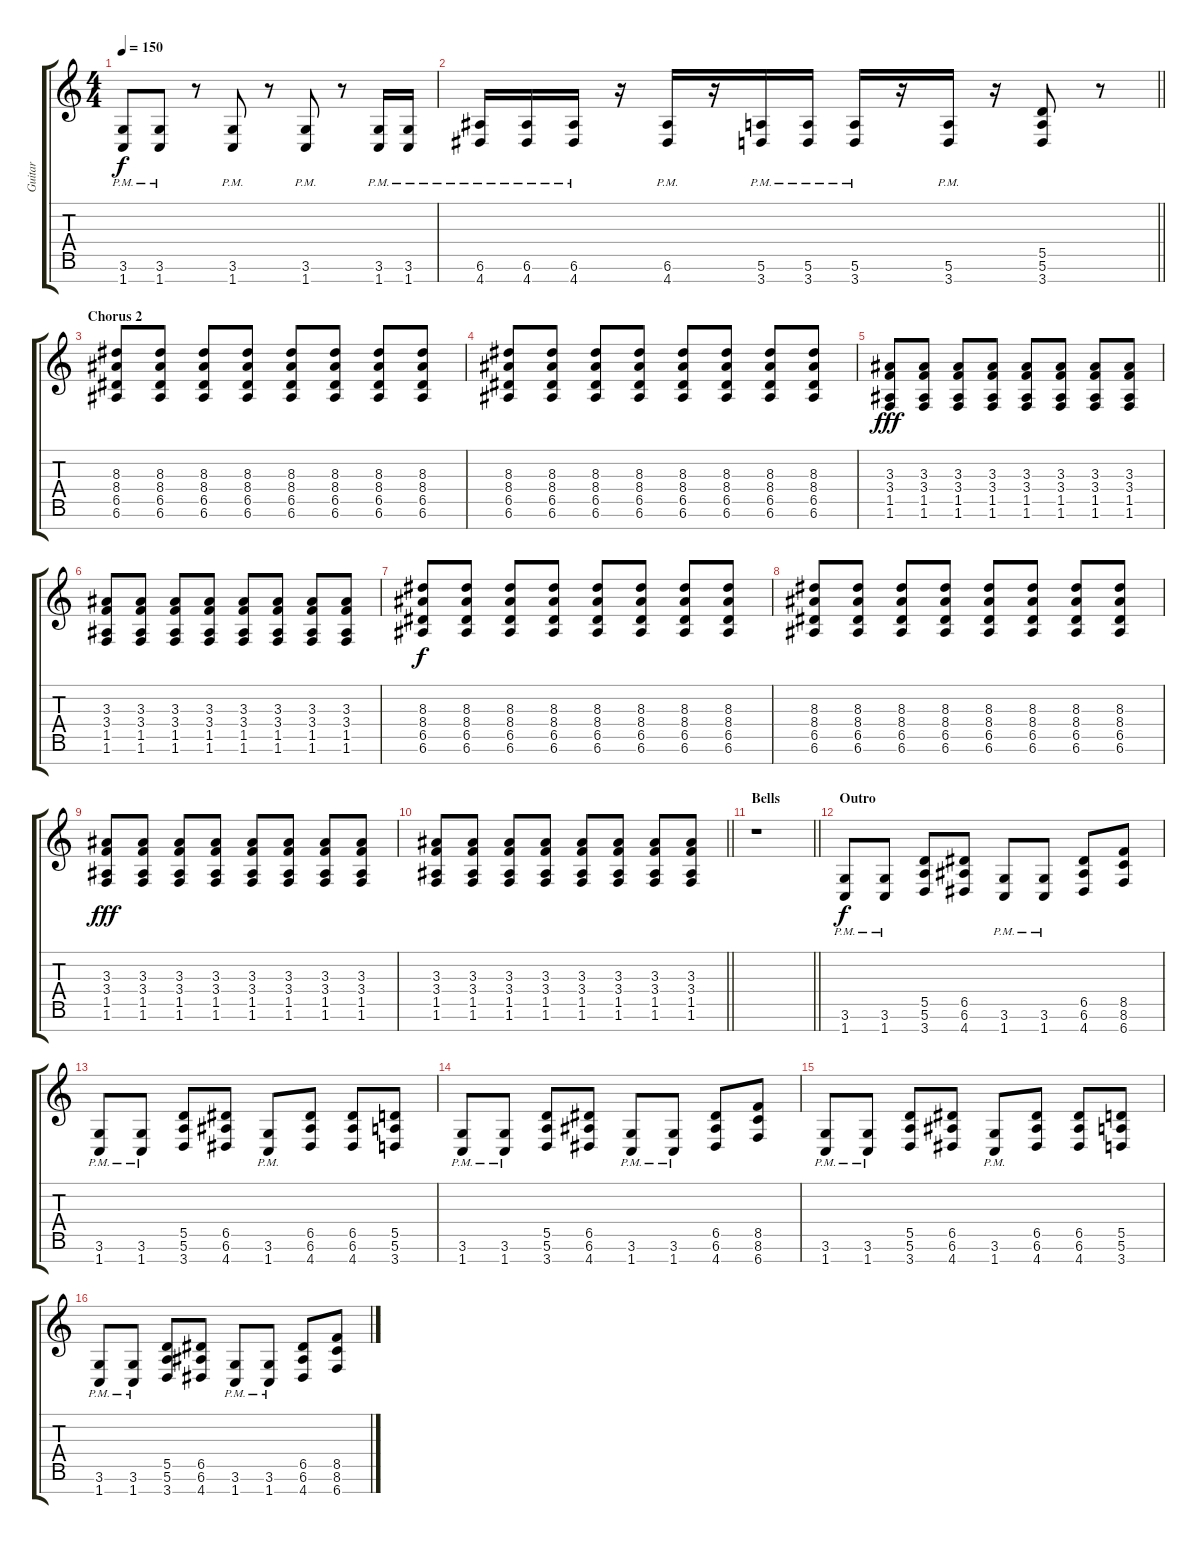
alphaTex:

\track ("Guitar" "Guitar") {instrument distortionguitar}
\staff {score tabs}
\tuning (E4 B3 G3 D3 A2 E2 B1) {hide}
\ts (4 4)
\tempo 150
\clef g2
\ks c
(3.6{pm} 1.7{pm}).8{dy f} (3.6{pm} 1.7{pm}).8 r.8 (3.6{pm} 1.7{pm}).8 r.8 (3.6{pm} 1.7{pm}).8 r.8 (3.6{pm} 1.7{pm}).16 (3.6{pm} 1.7{pm}).16 |
\barLineRight lightlight
(6.6{pm} 4.7{pm}).16 (6.6{pm} 4.7{pm}).16 (6.6{pm} 4.7{pm}).16 r.16 (6.6{pm} 4.7{pm}).16 r.16 (5.6{pm} 3.7{pm}).16 (5.6{pm} 3.7{pm}).16 (5.6{pm} 3.7{pm}).16 r.16 (5.6{pm} 3.7{pm}).16 r.16 (5.5 5.6 3.7).8 r.8 |
\section ("" "Chorus 2")
(8.3 8.4 6.5 6.6).8{volume 9} (8.3 8.4 6.5 6.6).8 (8.3 8.4 6.5 6.6).8 (8.3 8.4 6.5 6.6).8 (8.3 8.4 6.5 6.6).8 (8.3 8.4 6.5 6.6).8 (8.3 8.4 6.5 6.6).8 (8.3 8.4 6.5 6.6).8 |
(8.3 8.4 6.5 6.6).8 (8.3 8.4 6.5 6.6).8 (8.3 8.4 6.5 6.6).8 (8.3 8.4 6.5 6.6).8 (8.3 8.4 6.5 6.6).8 (8.3 8.4 6.5 6.6).8 (8.3 8.4 6.5 6.6).8 (8.3 8.4 6.5 6.6).8 |
(3.3 3.4 1.5 1.6).8{dy fff} (3.3 3.4 1.5 1.6).8 (3.3 3.4 1.5 1.6).8 (3.3 3.4 1.5 1.6).8 (3.3 3.4 1.5 1.6).8 (3.3 3.4 1.5 1.6).8 (3.3 3.4 1.5 1.6).8 (3.3 3.4 1.5 1.6).8 |
(3.3 3.4 1.5 1.6).8 (3.3 3.4 1.5 1.6).8 (3.3 3.4 1.5 1.6).8 (3.3 3.4 1.5 1.6).8 (3.3 3.4 1.5 1.6).8 (3.3 3.4 1.5 1.6).8 (3.3 3.4 1.5 1.6).8 (3.3 3.4 1.5 1.6).8 |
(8.3 8.4 6.5 6.6).8{dy f volume 9} (8.3 8.4 6.5 6.6).8 (8.3 8.4 6.5 6.6).8 (8.3 8.4 6.5 6.6).8 (8.3 8.4 6.5 6.6).8 (8.3 8.4 6.5 6.6).8 (8.3 8.4 6.5 6.6).8 (8.3 8.4 6.5 6.6).8 |
(8.3 8.4 6.5 6.6).8 (8.3 8.4 6.5 6.6).8 (8.3 8.4 6.5 6.6).8 (8.3 8.4 6.5 6.6).8 (8.3 8.4 6.5 6.6).8 (8.3 8.4 6.5 6.6).8 (8.3 8.4 6.5 6.6).8 (8.3 8.4 6.5 6.6).8 |
(3.3 3.4 1.5 1.6).8{dy fff} (3.3 3.4 1.5 1.6).8 (3.3 3.4 1.5 1.6).8 (3.3 3.4 1.5 1.6).8 (3.3 3.4 1.5 1.6).8 (3.3 3.4 1.5 1.6).8 (3.3 3.4 1.5 1.6).8 (3.3 3.4 1.5 1.6).8 |
\barLineRight lightlight
(3.3 3.4 1.5 1.6).8 (3.3 3.4 1.5 1.6).8 (3.3 3.4 1.5 1.6).8 (3.3 3.4 1.5 1.6).8 (3.3 3.4 1.5 1.6).8 (3.3 3.4 1.5 1.6).8 (3.3 3.4 1.5 1.6).8 (3.3 3.4 1.5 1.6).8 |
\section ("" "Bells")
\barLineRight lightlight
r.1 |
\section ("" "Outro")
(3.6{pm} 1.7{pm}).8{dy f volume 13} (3.6{pm} 1.7{pm}).8 (5.5 5.6 3.7).8 (6.5 6.6 4.7).8 (3.6{pm} 1.7{pm}).8 (3.6{pm} 1.7{pm}).8 (6.5 6.6 4.7).8 (8.5 8.6 6.7).8 |
(3.6{pm} 1.7{pm}).8 (3.6{pm} 1.7{pm}).8 (5.5 5.6 3.7).8 (6.5 6.6 4.7).8 (3.6{pm} 1.7{pm}).8 (6.5 6.6 4.7).8 (6.5 6.6 4.7).8 (5.5 5.6 3.7).8 |
(3.6{pm} 1.7{pm}).8 (3.6{pm} 1.7{pm}).8 (5.5 5.6 3.7).8 (6.5 6.6 4.7).8 (3.6{pm} 1.7{pm}).8 (3.6{pm} 1.7{pm}).8 (6.5 6.6 4.7).8 (8.5 8.6 6.7).8 |
(3.6{pm} 1.7{pm}).8 (3.6{pm} 1.7{pm}).8 (5.5 5.6 3.7).8 (6.5 6.6 4.7).8 (3.6{pm} 1.7{pm}).8 (6.5 6.6 4.7).8 (6.5 6.6 4.7).8 (5.5 5.6 3.7).8 |
(3.6{pm} 1.7{pm}).8 (3.6{pm} 1.7{pm}).8 (5.5 5.6 3.7).8 (6.5 6.6 4.7).8 (3.6{pm} 1.7{pm}).8 (3.6{pm} 1.7{pm}).8 (6.5 6.6 4.7).8 (8.5 8.6 6.7).8
